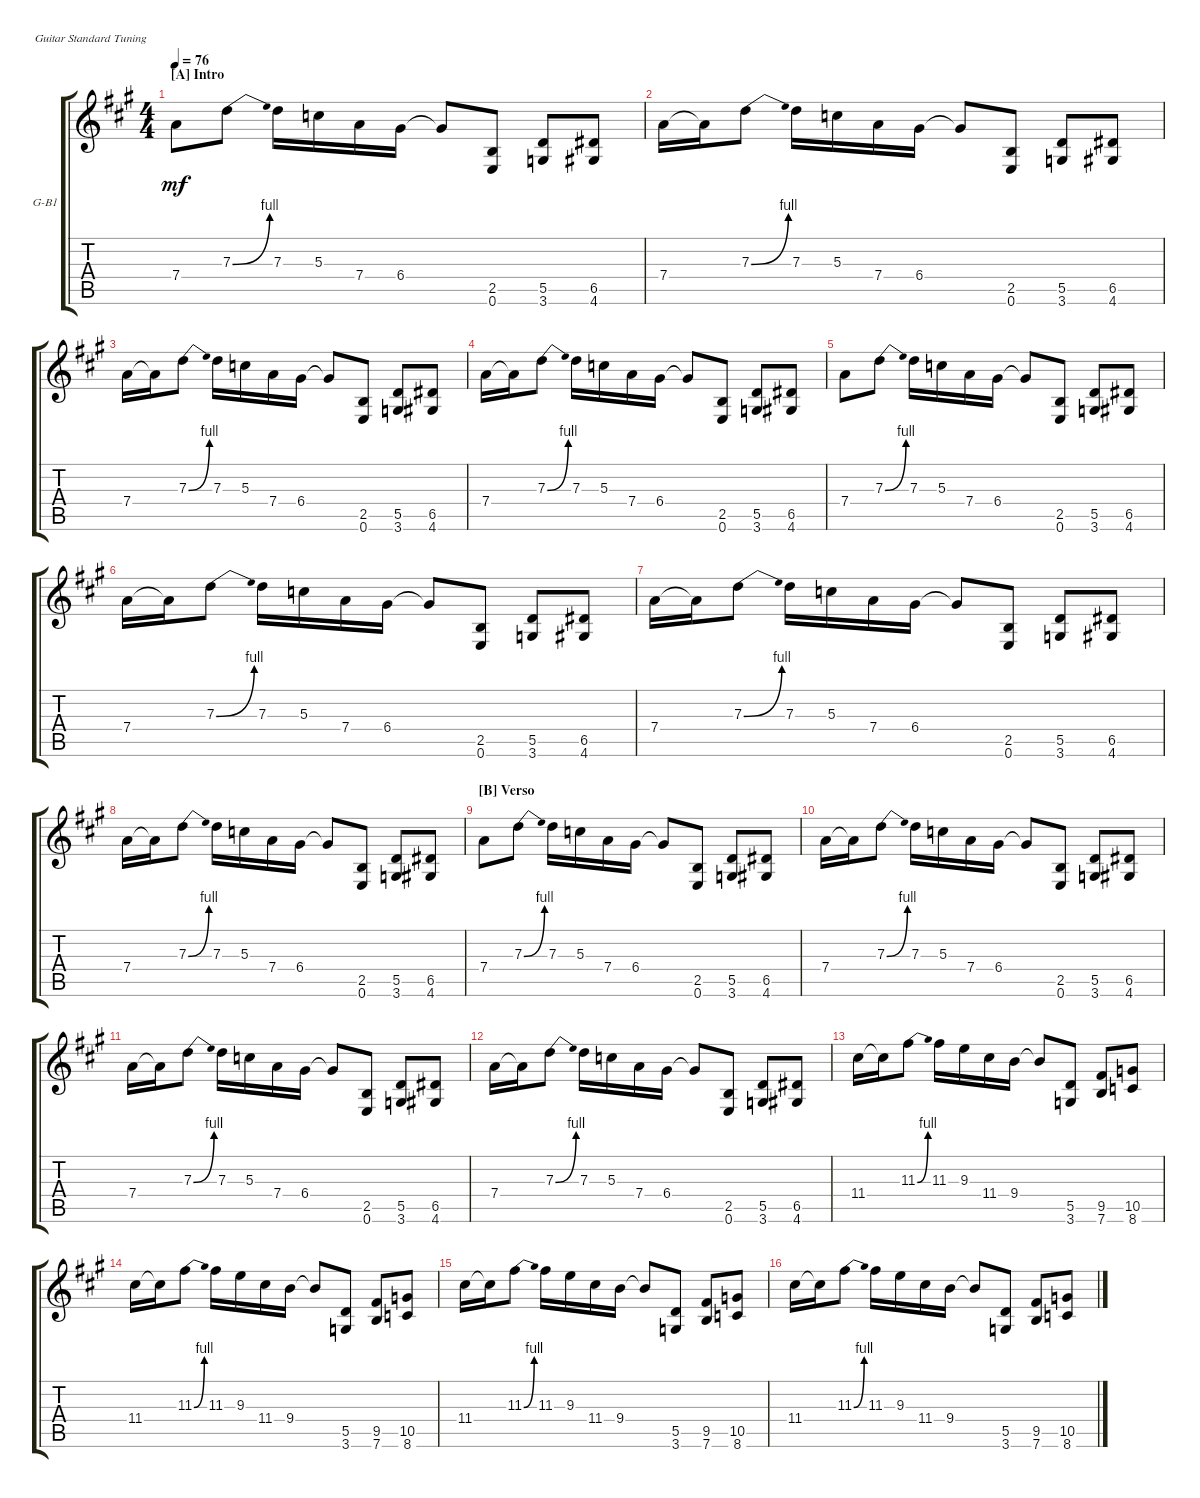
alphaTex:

\defaultSystemsLayout 4
\bracketExtendMode groupsimilarinstruments
\firstSystemTrackNameOrientation horizontal
\otherSystemsTrackNameOrientation horizontal
\track ("Guitar Base" "G-B1") {instrument acousticguitarsteel}
\staff {score tabs}
\tuning (E4 B3 G3 D3 A2 E2)
\ts (4 4)
\section ("A" "Intro")
\tempo 76
\clef g2
\scale
1.10088
\ks a
7.4.8{dy mf instrument acousticguitarsteel} 7.3{be (bend 0 0 15 4)}.8 7.3.16 5.3.16 7.4.16 6.4.16 6.4{t}.8 (0.6 2.5).8 (3.6 5.5).8 (6.5 4.6).8 |
\scale
0.899117 7.4.16 7.4{t}.16 7.3{be (bend 0 0 15 4)}.8 7.3.16 5.3.16 7.4.16 6.4.16 6.4{t}.8 (0.6 2.5).8 (3.6 5.5).8 (6.5 4.6).8 |
\scale
1.07062 7.4.16 7.4{t}.16 7.3{be (bend 0 0 15 4)}.8 7.3.16 5.3.16 7.4.16 6.4.16 6.4{t}.8 (0.6 2.5).8 (3.6 5.5).8 (6.5 4.6).8 |
\scale
0.929382 7.4.16 7.4{t}.16 7.3{be (bend 0 0 15 4)}.8 7.3.16 5.3.16 7.4.16 6.4.16 6.4{t}.8 (0.6 2.5).8 (3.6 5.5).8 (6.5 4.6).8 |
\scale
1.07062 7.4.8 7.3{be (bend 0 0 15 4)}.8 7.3.16 5.3.16 7.4.16 6.4.16 6.4{t}.8 (0.6 2.5).8 (3.6 5.5).8 (6.5 4.6).8 |
\scale
0.929382 7.4.16 7.4{t}.16 7.3{be (bend 0 0 15 4)}.8 7.3.16 5.3.16 7.4.16 6.4.16 6.4{t}.8 (0.6 2.5).8 (3.6 5.5).8 (6.5 4.6).8 |
\scale
1.07062 7.4.16 7.4{t}.16 7.3{be (bend 0 0 15 4)}.8 7.3.16 5.3.16 7.4.16 6.4.16 6.4{t}.8 (0.6 2.5).8 (3.6 5.5).8 (6.5 4.6).8 |
\scale
0.929382 7.4.16 7.4{t}.16 7.3{be (bend 0 0 15 4)}.8 7.3.16 5.3.16 7.4.16 6.4.16 6.4{t}.8 (0.6 2.5).8 (3.6 5.5).8 (6.5 4.6).8 |
\section ("B" "Verso")
\scale
1.07062 7.4.8 7.3{be (bend 0 0 15 4)}.8 7.3.16 5.3.16 7.4.16 6.4.16 6.4{t}.8 (0.6 2.5).8 (3.6 5.5).8 (6.5 4.6).8 |
\scale
0.929382 7.4.16 7.4{t}.16 7.3{be (bend 0 0 15 4)}.8 7.3.16 5.3.16 7.4.16 6.4.16 6.4{t}.8 (0.6 2.5).8 (3.6 5.5).8 (6.5 4.6).8 |
\scale
1.07062 7.4.16 7.4{t}.16 7.3{be (bend 0 0 15 4)}.8 7.3.16 5.3.16 7.4.16 6.4.16 6.4{t}.8 (0.6 2.5).8 (3.6 5.5).8 (6.5 4.6).8 |
\scale
0.929382 7.4.16 7.4{t}.16 7.3{be (bend 0 0 15 4)}.8 7.3.16 5.3.16 7.4.16 6.4.16 6.4{t}.8 (0.6 2.5).8 (3.6 5.5).8 (6.5 4.6).8 |
\scale
1.07062 11.4.16 11.4{t}.16 11.3{be (bend 0 0 15 4)}.8 11.3.16 9.3.16 11.4.16 9.4.16 9.4{t}.8 (3.6 5.5).8 (7.6 9.5).8 (10.5 8.6).8 |
\scale
0.929382 11.4.16 11.4{t}.16 11.3{be (bend 0 0 15 4)}.8 11.3.16 9.3.16 11.4.16 9.4.16 9.4{t}.8 (3.6 5.5).8 (7.6 9.5).8 (10.5 8.6).8 |
\scale
1.07062 11.4.16 11.4{t}.16 11.3{be (bend 0 0 15 4)}.8 11.3.16 9.3.16 11.4.16 9.4.16 9.4{t}.8 (3.6 5.5).8 (7.6 9.5).8 (10.5 8.6).8 |
\scale
0.929382 11.4.16 11.4{t}.16 11.3{be (bend 0 0 15 4)}.8 11.3.16 9.3.16 11.4.16 9.4.16 9.4{t}.8 (3.6 5.5).8 (7.6 9.5).8 (10.5 8.6).8
